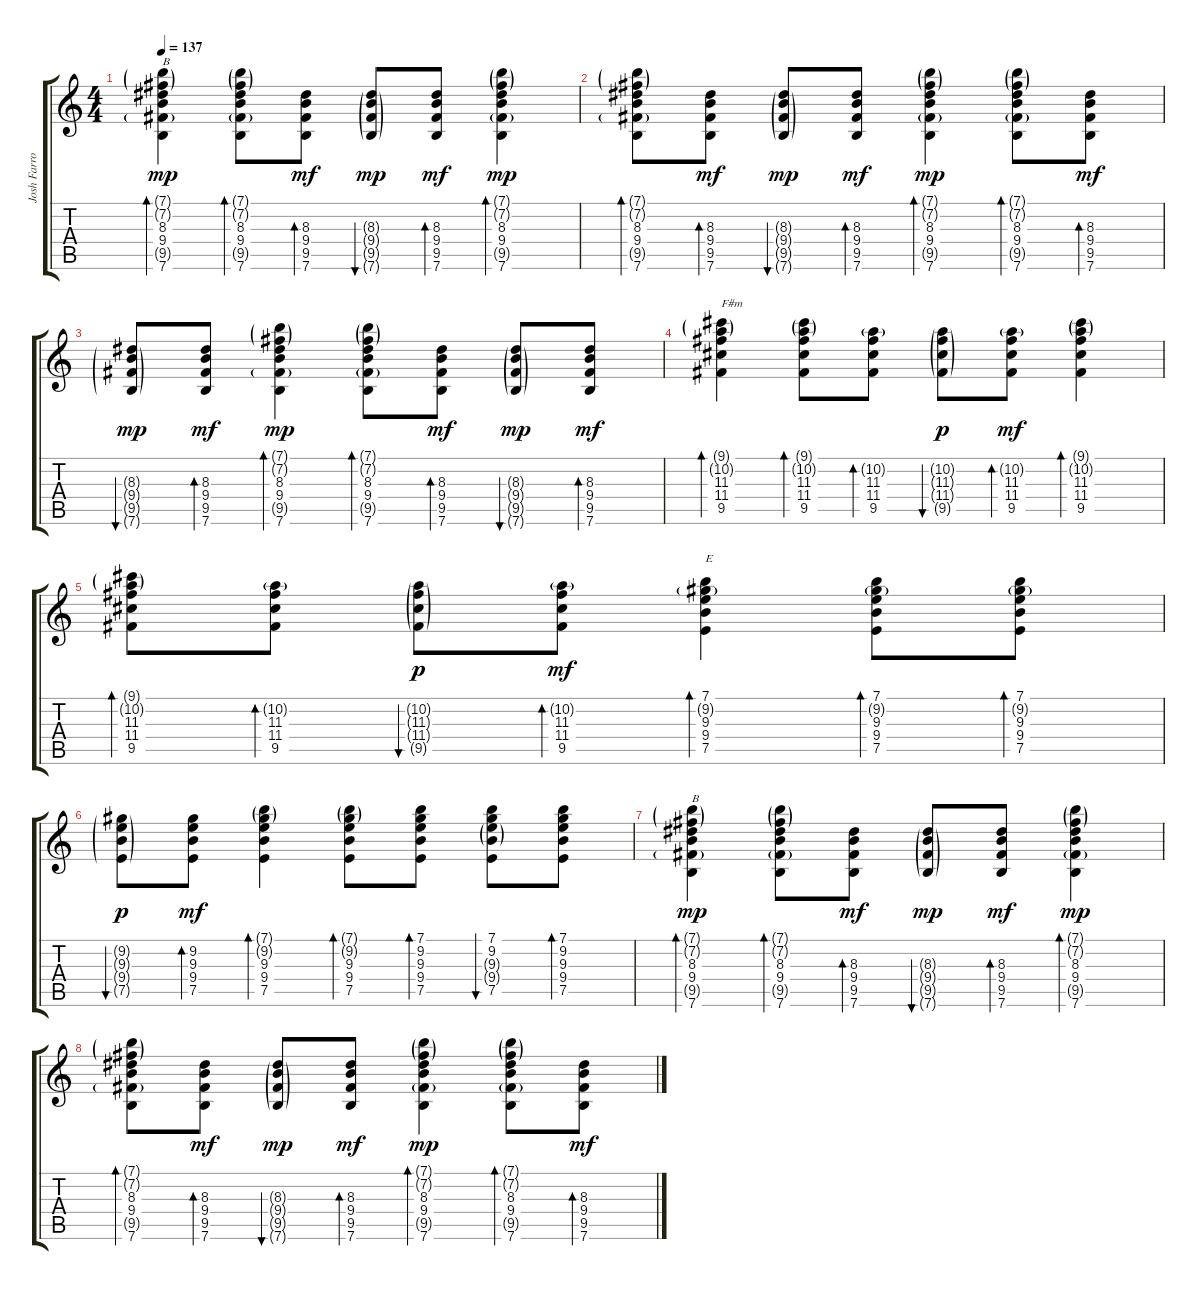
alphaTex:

\track ("Josh Farro" "Josh Farro") {instrument acousticguitarsteel}
\staff {score tabs}
\tuning (E4 B3 G3 D3 A2 E2) {hide}
\ts (4 4)
\tempo 137
\clef g2
\ks c
(7.1{g} 7.2{g} 8.3 9.4 9.5{g} 7.6).4{bd 120 txt "B" dy mp} (7.1{g} 7.2{g} 8.3 9.4 9.5{g} 7.6).8{bd 60} (8.3 9.4 9.5 7.6).8{bd 60 dy mf} (8.3{g} 9.4{g} 9.5{g} 7.6{g}).8{bu 60 dy mp} (8.3 9.4 9.5 7.6).8{bd 60 dy mf} (7.1{g} 7.2{g} 8.3 9.4 9.5{g} 7.6).4{bd 60 dy mp} |
(7.1{g} 7.2{g} 8.3 9.4 9.5{g} 7.6).8{bd 60} (8.3 9.4 9.5 7.6).8{bd 60 dy mf} (8.3{g} 9.4{g} 9.5{g} 7.6{g}).8{bu 60 dy mp} (8.3 9.4 9.5 7.6).8{bd 60 dy mf} (7.1{g} 7.2{g} 8.3 9.4 9.5{g} 7.6).4{bd 60 dy mp} (7.1{g} 7.2{g} 8.3 9.4 9.5{g} 7.6).8{bd 60} (8.3 9.4 9.5 7.6).8{bd 60 dy mf} |
(8.3{g} 9.4{g} 9.5{g} 7.6{g}).8{bu 60 dy mp} (8.3 9.4 9.5 7.6).8{bd 60 dy mf} (7.1{g} 7.2{g} 8.3 9.4 9.5{g} 7.6).4{bd 60 dy mp} (7.1{g} 7.2{g} 8.3 9.4 9.5{g} 7.6).8{bd 60} (8.3 9.4 9.5 7.6).8{bd 60 dy mf} (8.3{g} 9.4{g} 9.5{g} 7.6{g}).8{bu 60 dy mp} (8.3 9.4 9.5 7.6).8{bd 60 dy mf} |
(9.1{g} 10.2{g} 11.3 11.4 9.5).4{bd 120 txt "F#m"} (9.1{g} 10.2{g} 11.3 11.4 9.5).8{bd 60} (10.2{g} 11.3 11.4 9.5).8{bd 60} (10.2{g} 11.3{g} 11.4{g} 9.5{g}).8{bu 60 dy p} (10.2{g} 11.3 11.4 9.5).8{bd 60 dy mf} (9.1{g} 10.2{g} 11.3 11.4 9.5).4{bd 60} |
(9.1{g} 10.2{g} 11.3 11.4 9.5).8{bd 60} (10.2{g} 11.3 11.4 9.5).8{bd 60} (10.2{g} 11.3{g} 11.4{g} 9.5{g}).8{bu 60 dy p} (10.2{g} 11.3 11.4 9.5).8{bd 60 dy mf} (7.1 9.2{g} 9.3 9.4 7.5).4{bd 60 txt "E"} (7.1 9.2{g} 9.3 9.4 7.5).8{bd 60} (7.1 9.2{g} 9.3 9.4 7.5).8{bd 60} |
(9.2{g} 9.3{g} 9.4{g} 7.5{g}).8{bu 60 dy p} (9.2 9.3 9.4 7.5).8{bd 60 dy mf} (7.1{g} 9.2{g} 9.3 9.4 7.5).4{bd 60} (7.1{g} 9.2{g} 9.3 9.4 7.5).8{bd 60} (7.1 9.2 9.3 9.4 7.5).8{bd 60} (7.1 9.2 9.3{g} 9.4{g} 7.5).8{bu 60} (7.1 9.2 9.3 9.4 7.5).8{bd 60} |
(7.1{g} 7.2{g} 8.3 9.4 9.5{g} 7.6).4{bd 120 txt "B" dy mp} (7.1{g} 7.2{g} 8.3 9.4 9.5{g} 7.6).8{bd 60} (8.3 9.4 9.5 7.6).8{bd 60 dy mf} (8.3{g} 9.4{g} 9.5{g} 7.6{g}).8{bu 60 dy mp} (8.3 9.4 9.5 7.6).8{bd 60 dy mf} (7.1{g} 7.2{g} 8.3 9.4 9.5{g} 7.6).4{bd 60 dy mp} |
(7.1{g} 7.2{g} 8.3 9.4 9.5{g} 7.6).8{bd 60} (8.3 9.4 9.5 7.6).8{bd 60 dy mf} (8.3{g} 9.4{g} 9.5{g} 7.6{g}).8{bu 60 dy mp} (8.3 9.4 9.5 7.6).8{bd 60 dy mf} (7.1{g} 7.2{g} 8.3 9.4 9.5{g} 7.6).4{bd 60 dy mp} (7.1{g} 7.2{g} 8.3 9.4 9.5{g} 7.6).8{bd 60} (8.3 9.4 9.5 7.6).8{bd 60 dy mf}
